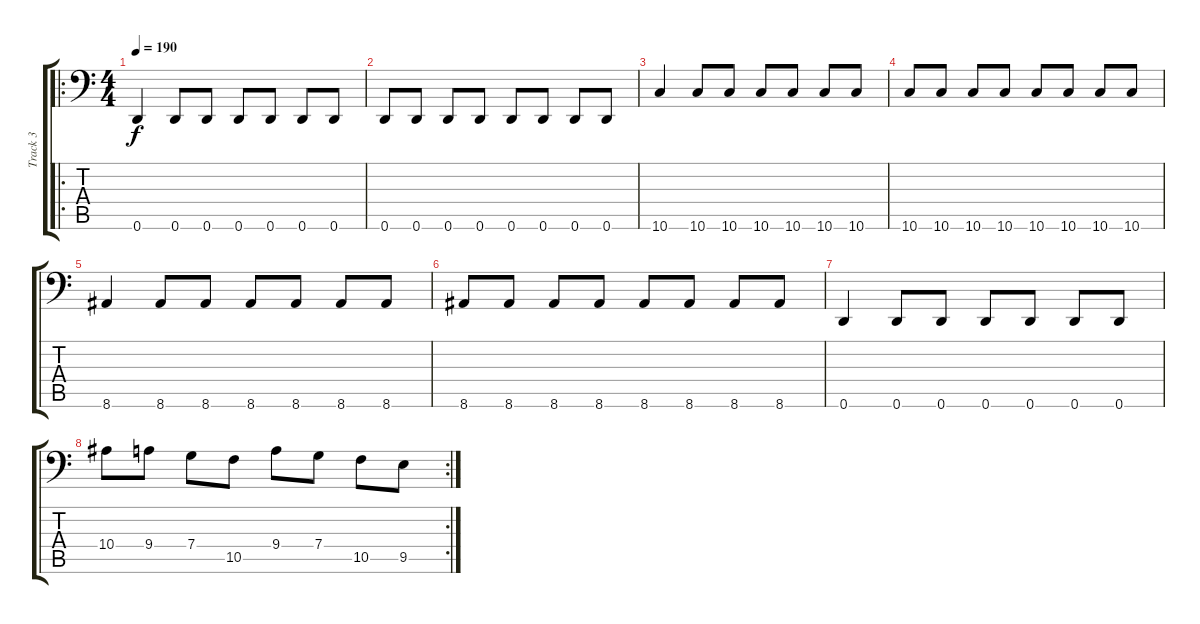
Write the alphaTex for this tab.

\track ("Track 3" "Track 3") {instrument electricbasspick}
\staff {score tabs}
\tuning (D3 A2 F2 C2 G1 D1) {hide}
\ro
\ts (4 4)
\tempo 190
\clef f4
\ks c
0.6.4{dy f instrument electricbasspick} 0.6.8 0.6.8 0.6.8 0.6.8 0.6.8 0.6.8 |
0.6.8 0.6.8 0.6.8 0.6.8 0.6.8 0.6.8 0.6.8 0.6.8 |
10.6.4 10.6.8 10.6.8 10.6.8 10.6.8 10.6.8 10.6.8 |
10.6.8 10.6.8 10.6.8 10.6.8 10.6.8 10.6.8 10.6.8 10.6.8 |
8.6.4 8.6.8 8.6.8 8.6.8 8.6.8 8.6.8 8.6.8 |
8.6.8 8.6.8 8.6.8 8.6.8 8.6.8 8.6.8 8.6.8 8.6.8 |
0.6.4 0.6.8 0.6.8 0.6.8 0.6.8 0.6.8 0.6.8 |
\rc 2
10.4.8 9.4.8 7.4.8 10.5.8 9.4.8 7.4.8 10.5.8 9.5.8
